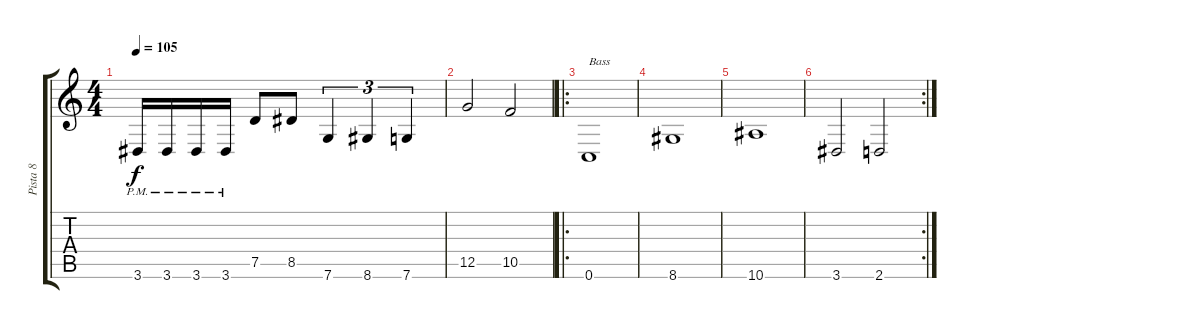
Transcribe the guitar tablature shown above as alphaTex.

\track ("Pista 8" "Pista 8") {instrument overdrivenguitar}
\staff {score tabs}
\tuning (D4 A3 F3 C3 G2 C2) {hide}
\ts (4 4)
\tempo 105
\clef g2
\ks c
3.6{pm}.16{dy f} 3.6{pm}.16 3.6{pm}.16 3.6{pm}.16 7.5.8 8.5.8 7.6.4{tu (3 2)} 8.6.4{tu (3 2)} 7.6.4{tu (3 2)} |
12.5.2 10.5.2 |
\ro
0.6.1{txt "Bass"} |
8.6.1 |
10.6.1 |
\rc 2
3.6.2 2.6.2
